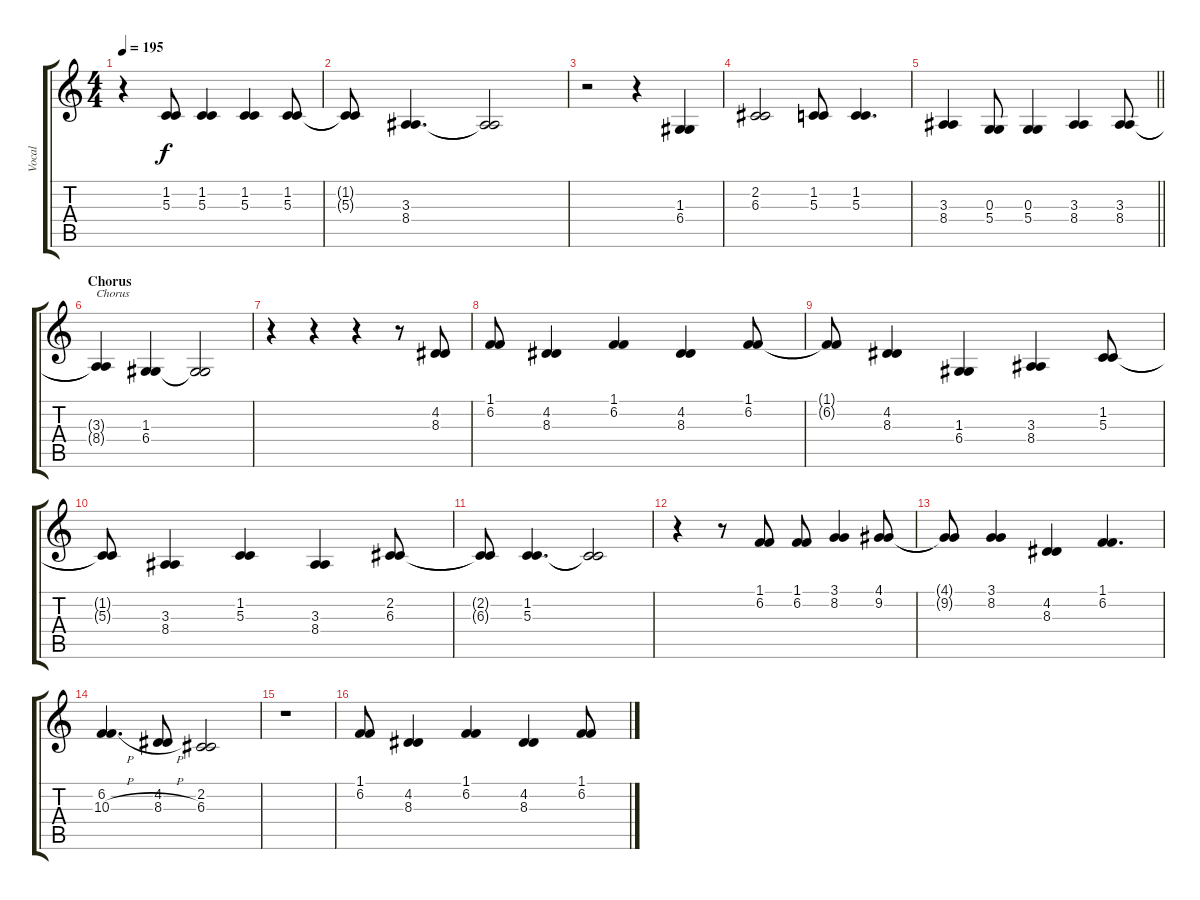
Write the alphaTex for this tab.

\track ("Vocal" "Vocal") {instrument oboe}
\staff {score tabs}
\tuning (E4 B3 G3 D3 A2 E2) {hide}
\ts (4 4)
\tempo 195
\clef g2
\ks c
r.4{dy f} (1.2 5.3).8 (1.2 5.3).4 (1.2 5.3).4 (1.2 5.3).8 |
(1.2{t} 5.3{t}).8 (3.3 8.4).4{d} (3.3{t} 8.4{t}).2 |
r.2 r.4 (1.3 6.4).4 |
(2.2 6.3).2 (1.2 5.3).8 (1.2 5.3).4{d} |
\barLineRight lightlight
(3.3 8.4).4 (0.3 5.4).8 (0.3 5.4).4 (3.3 8.4).4 (3.3 8.4).8 |
\section ("" "Chorus")
(3.3{t} 8.4{t}).4{txt "Chorus"} (1.3 6.4).4 (1.3{t} 6.4{t}).2 |
r.4 r.4 r.4 r.8 (4.2 8.3).8 |
(1.1 6.2).8 (4.2 8.3).4 (1.1 6.2).4 (4.2 8.3).4 (1.1 6.2).8 |
(1.1{t} 6.2{t}).8 (4.2 8.3).4 (1.3 6.4).4 (3.3 8.4).4 (1.2 5.3).8 |
(1.2{t} 5.3{t}).8 (3.3 8.4).4 (1.2 5.3).4 (3.3 8.4).4 (2.2 6.3).8 |
(2.2{t} 6.3{t}).8 (1.2 5.3).4{d} (1.2{t} 5.3{t}).2 |
r.4 r.8 (1.1 6.2).8 (1.1 6.2).8 (3.1 8.2).4 (4.1 9.2).8 |
(4.1{t} 9.2{t}).8 (3.1 8.2).4 (4.2 8.3).4 (1.1 6.2).4{d} |
(6.2{h} 10.3{h}).4{d} (4.2{h} 8.3{h}).8 (2.2 6.3).2 |
r.1 |
(1.1 6.2).8 (4.2 8.3).4 (1.1 6.2).4 (4.2 8.3).4 (1.1 6.2).8
